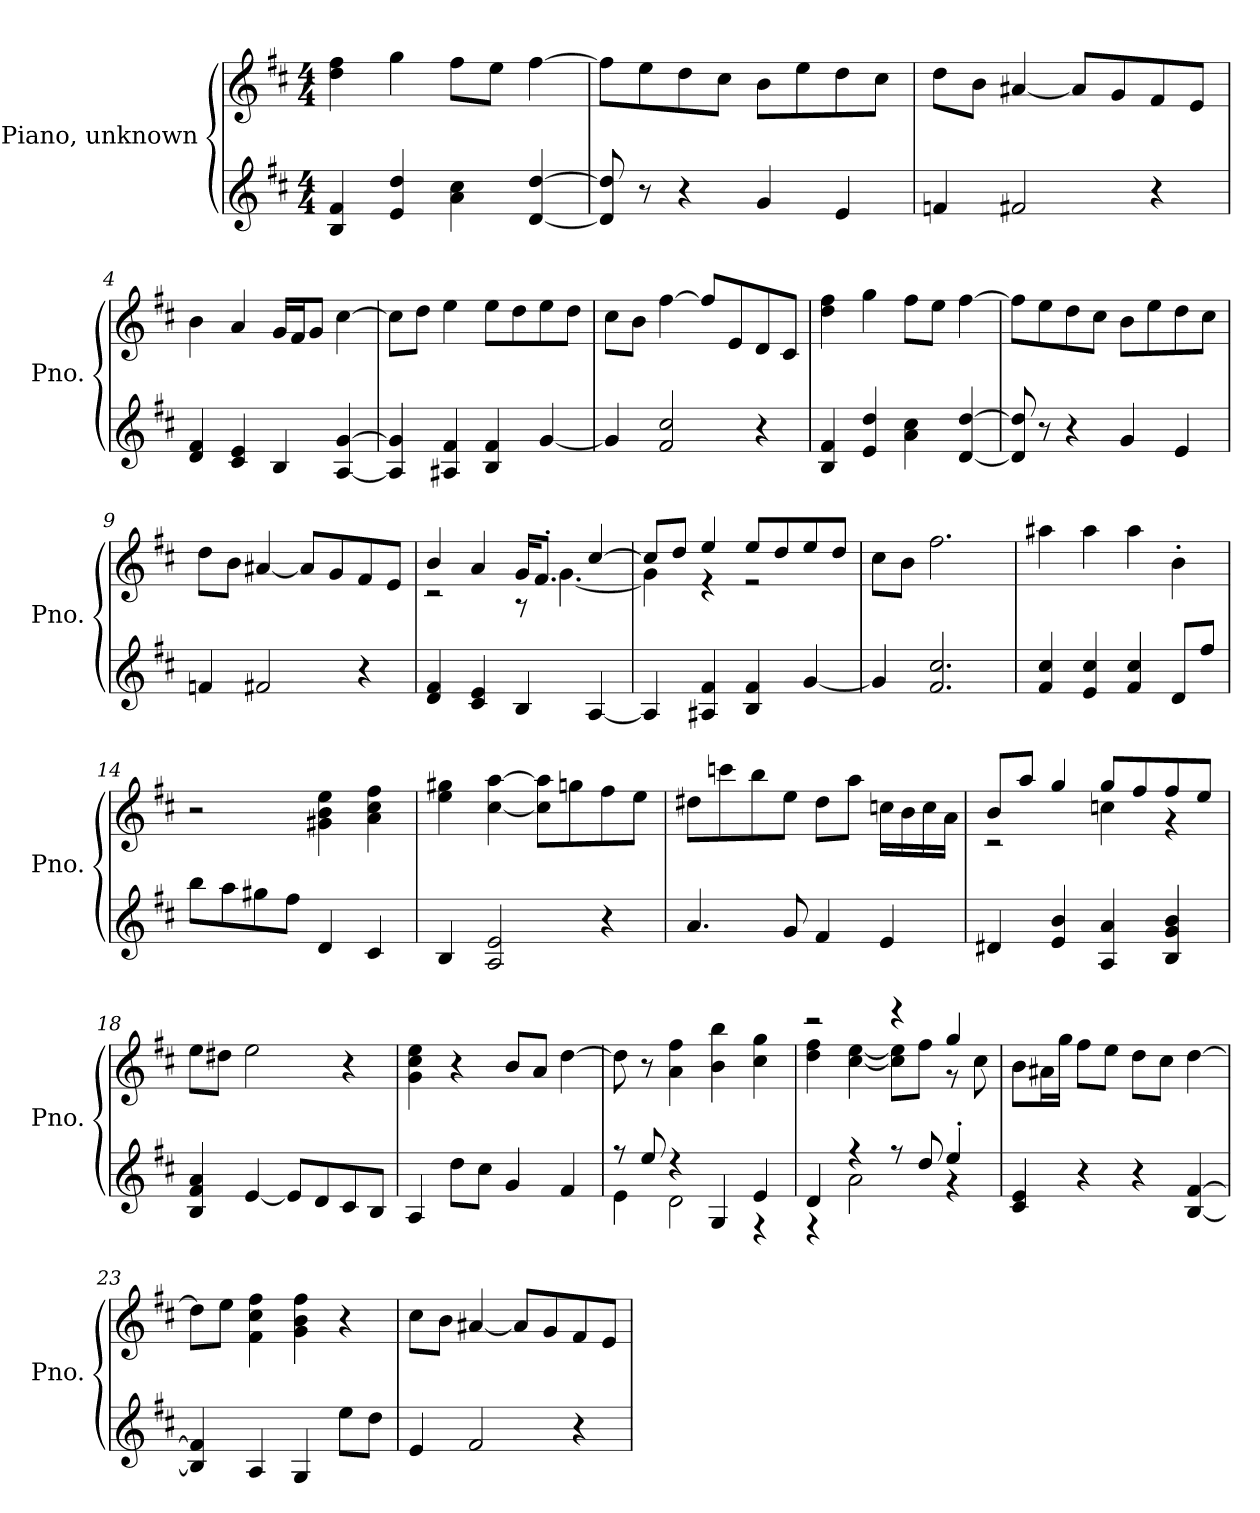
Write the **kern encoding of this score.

**kern	**kern
*part1	*part1
*staff2	*staff1
*I"Piano, unknown	*
*I'Pno.	*
*clefG2	*clefG2
*k[f#c#]	*k[f#c#]
*M4/4	*M4/4
*MM120	*MM120
=1	=1
4B/ 4f#/	4dd\ 4ff#\
4e/ 4dd/	4gg\
4a\ 4cc#\	8ff#\L
.	8ee\J
[4d/ [4dd/	[4ff#\
=2	=2
8d/] 8dd/]	8ff#\L]
8r	8ee\
4r	8dd\
.	8cc#\J
4g/	8b\L
.	8ee\
4e/	8dd\
.	8cc#\J
=3	=3
4fn/	8dd\L
.	8b\J
2f#X/	[4a#X/
.	8a#/L]
.	8g/
4r	8f#/
.	8e/J
=4	=4
4d/ 4f#/	4b\
4c#/ 4e/	4a/
4B/	16g/LL
.	16f#/J
.	8g/J
[4A/ [4g/	[4cc#\
=5	=5
4A/] 4g/]	8cc#\L]
.	8dd\J
4A#X/ 4f#/	4ee\
4B/ 4f#/	8ee\L
.	8dd\
[4g/	8ee\
.	8dd\J
!!LO:LB:g=z
=6	=6
4g/]	8cc#\L
.	8b\J
2f#/ 2cc#/	[4ff#\
.	8ff#/L]
.	8e/
4r	8d/
.	8c#/J
=7	=7
4B/ 4f#/	4dd\ 4ff#\
4e/ 4dd/	4gg\
4a\ 4cc#\	8ff#\L
.	8ee\J
[4d/ [4dd/	[4ff#\
=8	=8
8d/] 8dd/]	8ff#\L]
8r	8ee\
4r	8dd\
.	8cc#\J
4g/	8b\L
.	8ee\
4e/	8dd\
.	8cc#\J
=9	=9
4fn/	8dd\L
.	8b\J
2f#X/	[4a#X/
.	8a#/L]
.	8g/
4r	8f#/
.	8e/J
=10	=10
*	*^
4d/ 4f#/	4b/	2r
4c#/ 4e/	4a/	.
4B/	16g/KL	8r
.	8.f#'/J	.
.	.	[4.g\
[4A/	[4cc#/	.
!!LO:LB:g=z	!!
=11	=11	=11
4A/]	8cc#/L]	4g\]
.	8dd/J	.
4A#X/ 4f#/	4ee/	4r
4B/ 4f#/	8ee/L	2r
.	8dd/	.
[4g/	8ee/	.
.	8dd/J	.
*	*v	*v
=12	=12
4g/]	8cc#\L
.	8b\J
2.f#/ 2.cc#/	2.ff#\
=13	=13
4f#/ 4cc#/	4aa#X\
4e/ 4cc#/	4aa#\
4f#/ 4cc#/	4aa#\
8d/L	4b'\
8ff#/J	.
=14	=14
8bb\L	2r
8aa\	.
8gg#X\	.
8ff#\J	.
4d/	4g#X\ 4b\ 4ee\
4c#/	4a\ 4cc#\ 4ff#\
=15	=15
4B/	4ee\ 4gg#X\
2A/ 2e/	[4cc#\ [4aa\
.	8cc#\] 8aa\]L
.	8ggn\
4r	8ff#\
.	8ee\J
!!LO:LB:g=z
=16	=16
4.a/	8dd#X\L
.	8cccn\
.	8bb\
8g/	8ee\J
4f#/	8dd#\L
.	8aa\J
4e/	16ccn\LL
.	16b\
.	16cc\
.	16a\JJ
=17	=17
*	*^
4d#X/	8b/L	2r
.	8aa/J	.
4e/ 4b/	4gg/	.
4A/ 4a/	8gg/L	4ccn\
.	8ff#/	.
4B/ 4g/ 4b/	8ff#/	4r
.	8ee/J	.
*	*v	*v
=18	=18
4B/ 4f#/ 4a/	8ee\L
.	8dd#X\J
[4e/	2ee\
8e/L]	.
8d/	.
8c#/	4r
8B/J	.
=19	=19
4A/	4g\ 4cc#\ 4ee\
8dd\L	4r
8cc#\J	.
4g/	8b/L
.	8a/J
4f#/	[4dd\
=20	=20
*^	*
8r	4e\	8dd\]
8ee/	.	8r
4r	2d\	4a\ 4ff#\
4G/	.	4b\ 4bb\
4e/	4r	4cc#\ 4gg\
!!LO:LB:g=z
=21	=21	=21
*	*	*^
4d/	4r	2r	4dd\ 4ff#\
4r	2a\	.	[4cc#\ [4ee\
8r	.	4r	8cc#\] 8ee\]L
8dd/	.	.	8ff#\J
4ee'/	4r	4gg/	8r
.	.	.	8cc#\
*v	*v	*	*
*	*v	*v
=22	=22
4c#/ 4e/	8b\L
.	16a#X\L
.	16gg\JJ
4r	8ff#\L
.	8ee\J
4r	8dd\L
.	8cc#\J
[4B/ [4f#/	[4dd\
=23	=23
4B/] 4f#/]	8dd\L]
.	8ee\J
4A/	4f#\ 4cc#\ 4ff#\
4G/	4g\ 4b\ 4ff#\
8ee\L	4r
8dd\J	.
=24	=24
4e/	8cc#\L
.	8b\J
2f#/	[4a#X/
.	8a#/L]
.	8g/
4r	8f#/
.	8e/J
=	=
*-	*-
